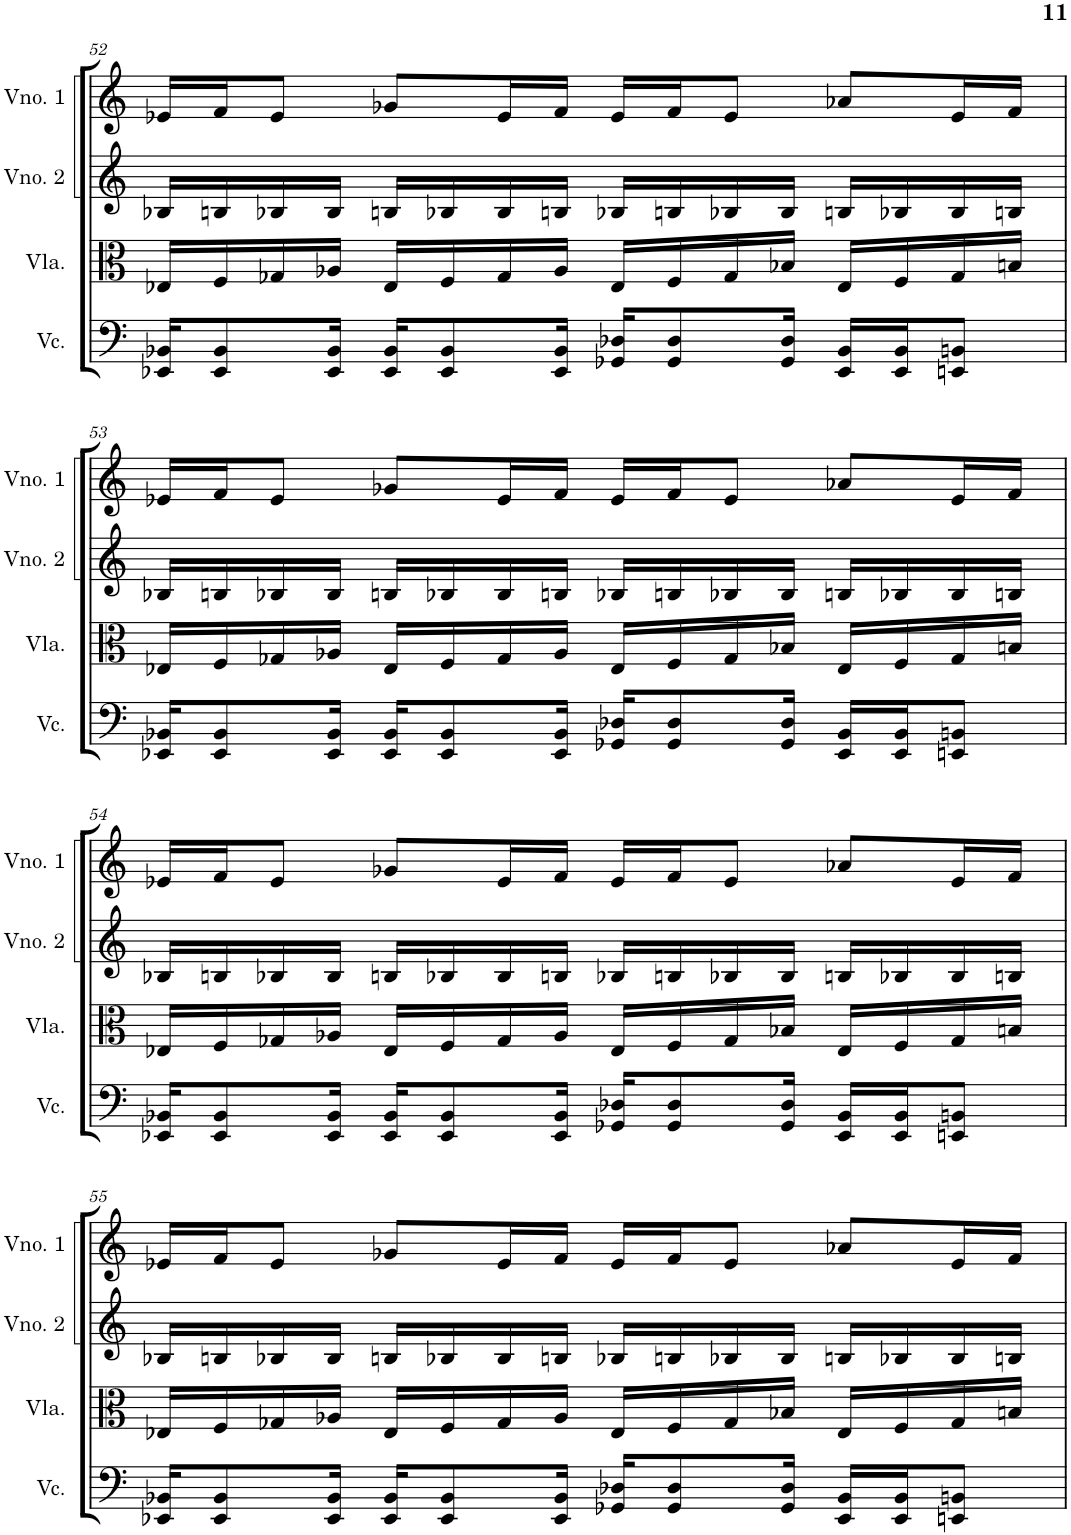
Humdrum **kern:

**kern	**kern	**kern	**kern
*part4	*part3	*part2	*part1
*staff4	*staff3	*staff2	*staff1
*I"Violoncelo	*I"Viola	*I"Violino 2	*I"Violino 1
*I'Vc.	*I'Vla.	*I'Vno. 2	*I'Vno. 1
!!LO:PB:g=z
*clefF4	*clefC3	*clefG2	*clefG2
*k[]	*k[]	*k[]	*k[]
*M4/4	*M4/4	*M4/4	*M4/4
=52	=52	=52	=52
16EE-X/ 16BB-X/KL	16E-X/LL	16B-X/LL	16e-X/LL
8EE-/ 8BB-/	16F/	16Bn/	16f/J
.	16G-X/	16B-X/	8e-/J
16EE-/ 16BB-/Jk	16A-X/JJ	16B-/JJ	.
16EE-/ 16BB-/KL	16E-/LL	16Bn/LL	8g-X/L
8EE-/ 8BB-/	16F/	16B-X/	.
.	16G-/	16B-/	16e-/L
16EE-/ 16BB-/Jk	16A-/JJ	16Bn/JJ	16f/JJ
16GG-X/ 16D-X/KL	16E-/LL	16B-X/LL	16e-/LL
8GG-/ 8D-/	16F/	16Bn/	16f/J
.	16G-/	16B-X/	8e-/J
16GG-/ 16D-/Jk	16B-X/JJ	16B-/JJ	.
16EE-/ 16BB-/LL	16E-/LL	16Bn/LL	8a-X/L
16EE-/ 16BB-/J	16F/	16B-X/	.
8EEn/ 8BBn/J	16G-/	16B-/	16e-/L
.	16Bn/JJ	16Bn/JJ	16f/JJ
!!LO:LB:g=z
=53	=53	=53	=53
16EE-X/ 16BB-X/KL	16E-X/LL	16B-X/LL	16e-X/LL
8EE-/ 8BB-/	16F/	16Bn/	16f/J
.	16G-X/	16B-X/	8e-/J
16EE-/ 16BB-/Jk	16A-X/JJ	16B-/JJ	.
16EE-/ 16BB-/KL	16E-/LL	16Bn/LL	8g-X/L
8EE-/ 8BB-/	16F/	16B-X/	.
.	16G-/	16B-/	16e-/L
16EE-/ 16BB-/Jk	16A-/JJ	16Bn/JJ	16f/JJ
16GG-X/ 16D-X/KL	16E-/LL	16B-X/LL	16e-/LL
8GG-/ 8D-/	16F/	16Bn/	16f/J
.	16G-/	16B-X/	8e-/J
16GG-/ 16D-/Jk	16B-X/JJ	16B-/JJ	.
16EE-/ 16BB-/LL	16E-/LL	16Bn/LL	8a-X/L
16EE-/ 16BB-/J	16F/	16B-X/	.
8EEn/ 8BBn/J	16G-/	16B-/	16e-/L
.	16Bn/JJ	16Bn/JJ	16f/JJ
!!LO:LB:g=z
=54	=54	=54	=54
16EE-X/ 16BB-X/KL	16E-X/LL	16B-X/LL	16e-X/LL
8EE-/ 8BB-/	16F/	16Bn/	16f/J
.	16G-X/	16B-X/	8e-/J
16EE-/ 16BB-/Jk	16A-X/JJ	16B-/JJ	.
16EE-/ 16BB-/KL	16E-/LL	16Bn/LL	8g-X/L
8EE-/ 8BB-/	16F/	16B-X/	.
.	16G-/	16B-/	16e-/L
16EE-/ 16BB-/Jk	16A-/JJ	16Bn/JJ	16f/JJ
16GG-X/ 16D-X/KL	16E-/LL	16B-X/LL	16e-/LL
8GG-/ 8D-/	16F/	16Bn/	16f/J
.	16G-/	16B-X/	8e-/J
16GG-/ 16D-/Jk	16B-X/JJ	16B-/JJ	.
16EE-/ 16BB-/LL	16E-/LL	16Bn/LL	8a-X/L
16EE-/ 16BB-/J	16F/	16B-X/	.
8EEn/ 8BBn/J	16G-/	16B-/	16e-/L
.	16Bn/JJ	16Bn/JJ	16f/JJ
!!LO:LB:g=z
=55	=55	=55	=55
16EE-X/ 16BB-X/KL	16E-X/LL	16B-X/LL	16e-X/LL
8EE-/ 8BB-/	16F/	16Bn/	16f/J
.	16G-X/	16B-X/	8e-/J
16EE-/ 16BB-/Jk	16A-X/JJ	16B-/JJ	.
16EE-/ 16BB-/KL	16E-/LL	16Bn/LL	8g-X/L
8EE-/ 8BB-/	16F/	16B-X/	.
.	16G-/	16B-/	16e-/L
16EE-/ 16BB-/Jk	16A-/JJ	16Bn/JJ	16f/JJ
16GG-X/ 16D-X/KL	16E-/LL	16B-X/LL	16e-/LL
8GG-/ 8D-/	16F/	16Bn/	16f/J
.	16G-/	16B-X/	8e-/J
16GG-/ 16D-/Jk	16B-X/JJ	16B-/JJ	.
16EE-/ 16BB-/LL	16E-/LL	16Bn/LL	8a-X/L
16EE-/ 16BB-/J	16F/	16B-X/	.
8EEn/ 8BBn/J	16G-/	16B-/	16e-/L
.	16Bn/JJ	16Bn/JJ	16f/JJ
=	=	=	=
*-	*-	*-	*-
